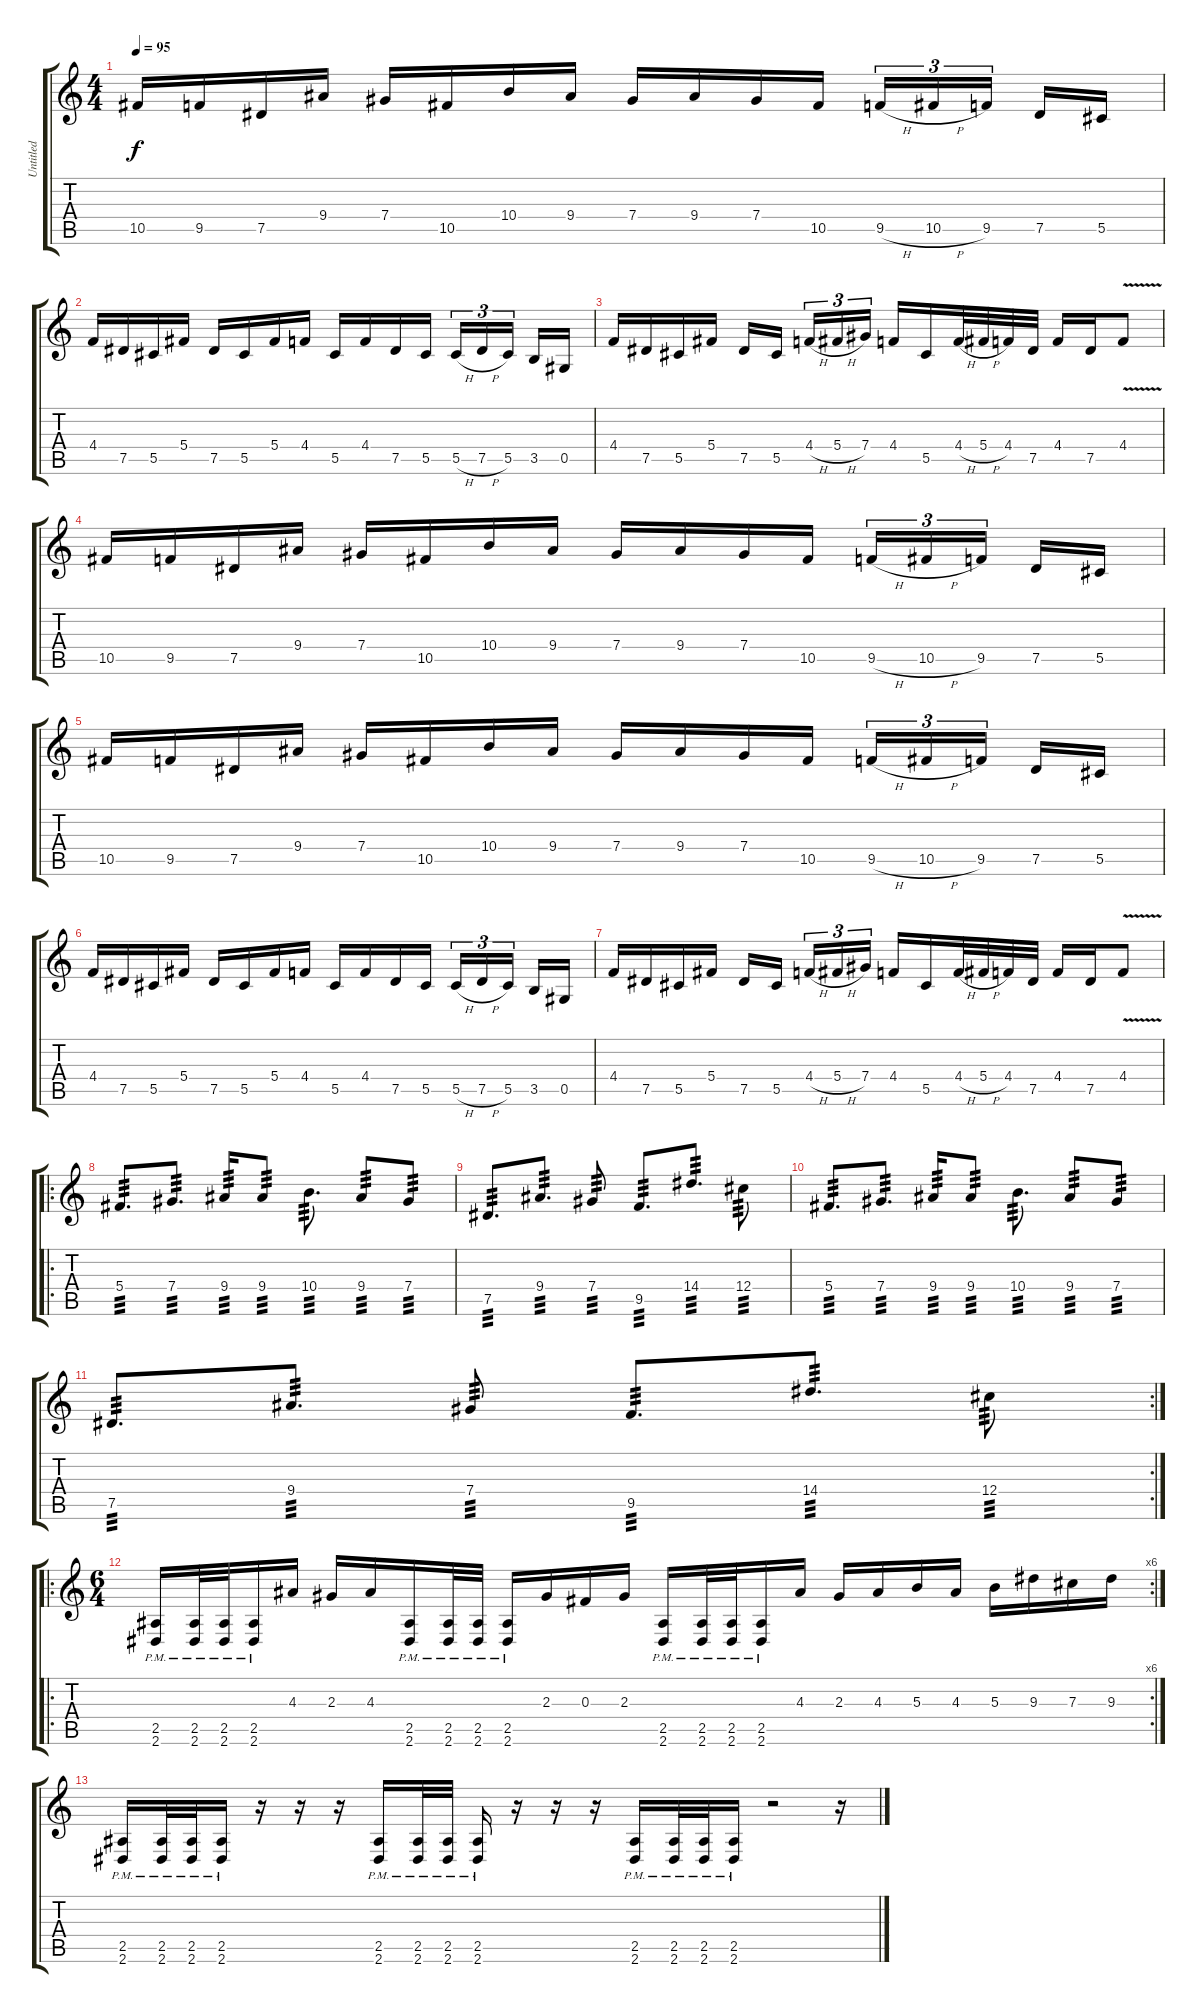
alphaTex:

\track ("Untitled" "Untitled") {instrument distortionguitar}
\staff {score tabs}
\tuning (Eb4 Bb3 Gb3 Db3 Ab2 Db2) {hide}
\ts (4 4)
\tempo 95
\clef g2
\ks c
10.5.16{dy f} 9.5.16 7.5.16 9.4.16 7.4.16 10.5.16 10.4.16 9.4.16 7.4.16 9.4.16 7.4.16 10.5.16 9.5{h}.16{tu (3 2)} 10.5{h}.16{tu (3 2)} 9.5.16{tu (3 2) beam splitsecondary} 7.5.16 5.5.16 |
4.4.16 7.5.16 5.5.16 5.4.16 7.5.16 5.5.16 5.4.16 4.4.16 5.5.16 4.4.16 7.5.16 5.5.16 5.5{h}.16{tu (3 2)} 7.5{h}.16{tu (3 2)} 5.5.16{tu (3 2) beam splitsecondary} 3.5.16 0.5.16 |
4.4.16 7.5.16 5.5.16 5.4.16 7.5.16 5.5.16{beam splitsecondary} 4.4{h}.16{tu (3 2)} 5.4{h}.16{tu (3 2)} 7.4.16{tu (3 2)} 4.4.16 5.5.16 4.4{h}.32 5.4{h}.32 4.4.32 7.5.32 4.4.16 7.5.16 4.4{v}.8 |
10.5.16 9.5.16 7.5.16 9.4.16 7.4.16 10.5.16 10.4.16 9.4.16 7.4.16 9.4.16 7.4.16 10.5.16 9.5{h}.16{tu (3 2)} 10.5{h}.16{tu (3 2)} 9.5.16{tu (3 2) beam splitsecondary} 7.5.16 5.5.16 |
10.5.16 9.5.16 7.5.16 9.4.16 7.4.16 10.5.16 10.4.16 9.4.16 7.4.16 9.4.16 7.4.16 10.5.16 9.5{h}.16{tu (3 2)} 10.5{h}.16{tu (3 2)} 9.5.16{tu (3 2) beam splitsecondary} 7.5.16 5.5.16 |
4.4.16 7.5.16 5.5.16 5.4.16 7.5.16 5.5.16 5.4.16 4.4.16 5.5.16 4.4.16 7.5.16 5.5.16 5.5{h}.16{tu (3 2)} 7.5{h}.16{tu (3 2)} 5.5.16{tu (3 2) beam splitsecondary} 3.5.16 0.5.16 |
4.4.16 7.5.16 5.5.16 5.4.16 7.5.16 5.5.16{beam splitsecondary} 4.4{h}.16{tu (3 2)} 5.4{h}.16{tu (3 2)} 7.4.16{tu (3 2)} 4.4.16 5.5.16 4.4{h}.32 5.4{h}.32 4.4.32 7.5.32 4.4.16 7.5.16 4.4{v}.8 |
\ro
5.4.8{d tp 3} 7.4.8{d tp 3} 9.4.16{tp 3} 9.4.8{tp 3} 10.4.8{d tp 3} 9.4.8{tp 3} 7.4.8{tp 3} |
7.5.8{d tp 3} 9.4.8{d tp 3} 7.4.8{tp 3} 9.5.8{d tp 3} 14.4.8{d tp 3} 12.4.8{tp 3} |
5.4.8{d tp 3} 7.4.8{d tp 3} 9.4.16{tp 3} 9.4.8{tp 3} 10.4.8{d tp 3} 9.4.8{tp 3} 7.4.8{tp 3} |
\rc 2
7.5.8{d tp 3} 9.4.8{d tp 3} 7.4.8{tp 3} 9.5.8{d tp 3} 14.4.8{d tp 3} 12.4.8{tp 3} |
\ro
\rc 6
\ts (6 4)
(2.5{pm} 2.6{pm}).16 (2.5{pm} 2.6{pm}).32 (2.5{pm} 2.6{pm}).32 (2.5{pm} 2.6{pm}).16 4.3.16 2.3.16 4.3.16 (2.5{pm} 2.6{pm}).16 (2.5{pm} 2.6{pm}).32 (2.5{pm} 2.6{pm}).32 (2.5{pm} 2.6{pm}).16 2.3.16 0.3.16 2.3.16 (2.5{pm} 2.6{pm}).16 (2.5{pm} 2.6{pm}).32 (2.5{pm} 2.6{pm}).32 (2.5{pm} 2.6{pm}).16 4.3.16 2.3.16 4.3.16 5.3.16 4.3.16 5.3.16 9.3.16 7.3.16 9.3.16 |
(2.5{pm} 2.6{pm}).16 (2.5{pm} 2.6{pm}).32 (2.5{pm} 2.6{pm}).32 (2.5{pm} 2.6{pm}).16 r.16 r.16 r.16 (2.5{pm} 2.6{pm}).16 (2.5{pm} 2.6{pm}).32 (2.5{pm} 2.6{pm}).32 (2.5{pm} 2.6{pm}).16 r.16 r.16 r.16 (2.5{pm} 2.6{pm}).16 (2.5{pm} 2.6{pm}).32 (2.5{pm} 2.6{pm}).32 (2.5{pm} 2.6{pm}).16 r.2 r.16
